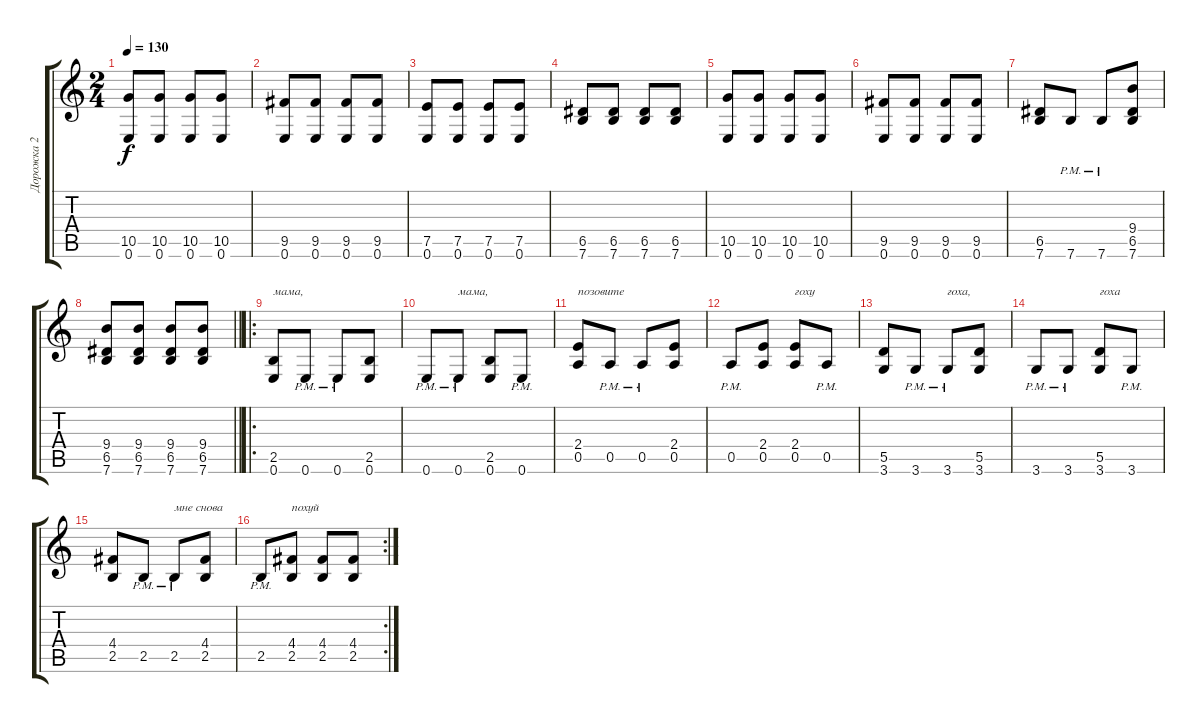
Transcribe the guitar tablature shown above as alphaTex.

\track ("Дорожка 2" "Дорожка 2") {instrument overdrivenguitar}
\staff {score tabs}
\tuning (E4 B3 G3 D3 A2 E2) {hide}
\ts (2 4)
\tempo 130
\clef g2
\ks c
(10.5 0.6).8{dy f} (10.5 0.6).8 (10.5 0.6).8 (10.5 0.6).8 |
(9.5 0.6).8 (9.5 0.6).8 (9.5 0.6).8 (9.5 0.6).8 |
(7.5 0.6).8 (7.5 0.6).8 (7.5 0.6).8 (7.5 0.6).8 |
(6.5 7.6).8 (6.5 7.6).8 (6.5 7.6).8 (6.5 7.6).8 |
(10.5 0.6).8 (10.5 0.6).8 (10.5 0.6).8 (10.5 0.6).8 |
(9.5 0.6).8 (9.5 0.6).8 (9.5 0.6).8 (9.5 0.6).8 |
(6.5 7.6).8 7.6{pm}.8 7.6{pm}.8 (9.4 6.5 7.6).8 |
\barLineRight lightlight
(9.4 6.5 7.6).8 (9.4 6.5 7.6).8 (9.4 6.5 7.6).8 (9.4 6.5 7.6).8 |
\ro
(2.5 0.6).8{txt "мама,"} 0.6{pm}.8 0.6{pm}.8 (2.5 0.6).8 |
0.6{pm}.8 0.6{pm}.8{txt "мама,"} (2.5 0.6).8 0.6{pm}.8 |
(2.4 0.5).8{txt "позовите"} 0.5{pm}.8 0.5{pm}.8 (2.4 0.5).8 |
0.5{pm}.8 (2.4 0.5).8 (2.4 0.5).8{txt "гоху"} 0.5{pm}.8 |
(5.5 3.6).8 3.6{pm}.8 3.6{pm}.8{txt "гоха,"} (5.5 3.6).8 |
3.6{pm}.8 3.6{pm}.8 (5.5 3.6).8{txt "гоха"} 3.6{pm}.8 |
(4.4 2.5).8 2.5{pm}.8 2.5{pm}.8{txt "мне снова"} (4.4 2.5).8 |
\rc 2
2.5{pm}.8 (4.4 2.5).8{txt "похуй"} (4.4 2.5).8 (4.4 2.5).8
